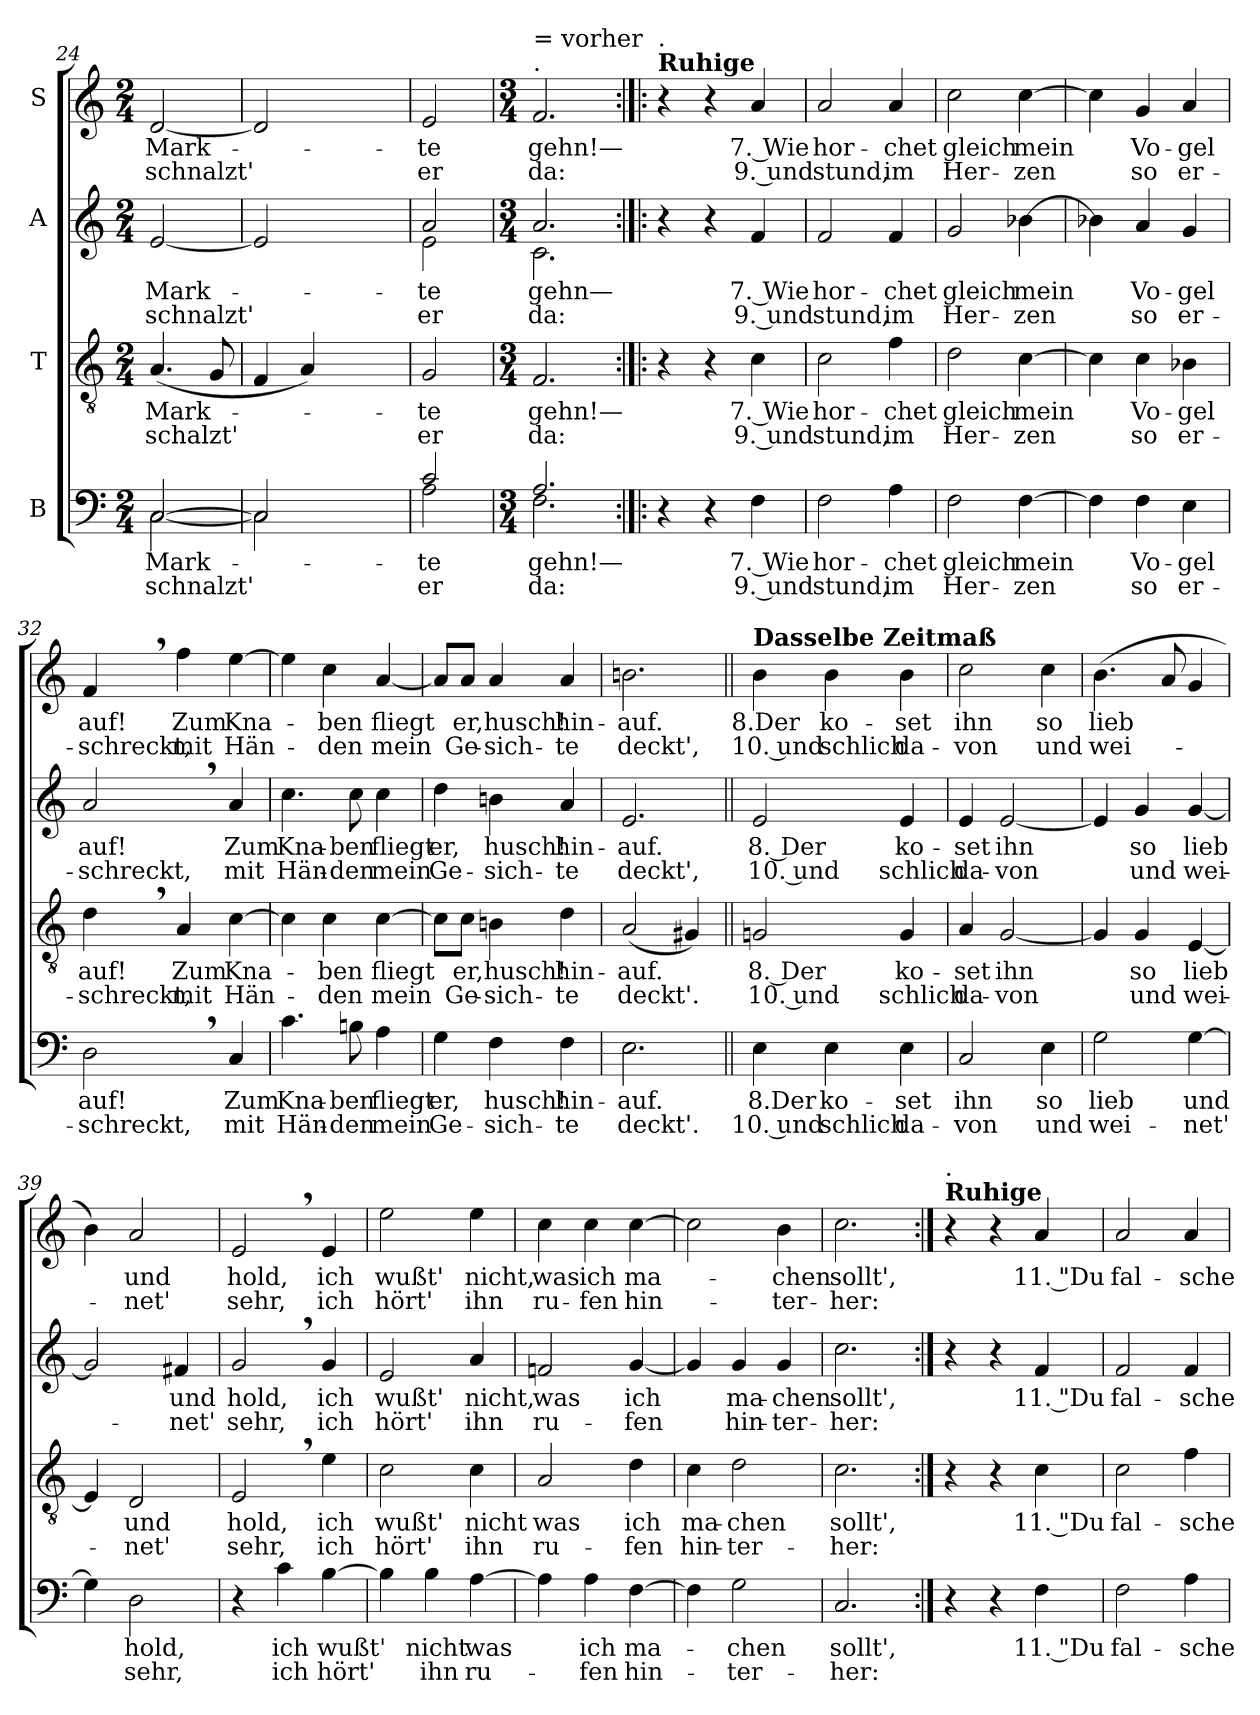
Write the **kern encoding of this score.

**kern	**text	**text	**kern	**text	**text	**kern	**text	**text	**kern	**text	**text
*part4	*part4	*part4	*part3	*part3	*part3	*part2	*part2	*part2	*part1	*part1	*part1
*staff4	*staff4	*staff4	*staff3	*staff3	*staff3	*staff2	*staff2	*staff2	*staff1	*staff1	*staff1
*I"B	*	*	*I"T	*	*	*I"A	*	*	*I"S	*	*
*clefF4	*	*	*clefGv2	*	*	*clefG2	*	*	*clefG2	*	*
*k[]	*	*	*k[]	*	*	*k[]	*	*	*k[]	*	*
*C:	*	*	*C:	*	*	*C:	*	*	*C:	*	*
*M2/4	*	*	*M2/4	*	*	*M2/4	*	*	*M2/4	*	*
=24	=24	=24	=24	=24	=24	=24	=24	=24	=24	=24	=24
!	!LO:LY:b	!LO:LY:b	!	!LO:LY:b	!LO:LY:b	!	!LO:LY:b	!LO:LY:b	!	!LO:LY:b	!LO:LY:b
*^	*	*	*	*	*	*	*	*	*	*	*
[>2C/	[<2C\	Mark-	schnalzt'	(<4.A/	Mark-	sch\nalzt'	[2e/	Mark-	schnalzt'	[2d/	Mark-	schnalzt'
.	.	.	.	8G/	.	.	.	.	.	.	.	.
=25	=25	=25	=25	=25	=25	=25	=25	=25	=25	=25	=25	=25
2C/]	2C\]	.	.	4F/	.	.	2e/]	.	.	2d/]	.	.
.	.	.	.	4A/)	.	.	.	.	.	.	.	.
=26	=26	=26	=26	=26	=26	=26	=26	=26	=26	=26	=26	=26
!	!	!LO:LY:b	!LO:LY:b	!	!LO:LY:b	!LO:LY:b	!	!LO:LY:b	!LO:LY:b	!	!LO:LY:b	!LO:LY:b
*	*	*	*	*	*	*	*^	*	*	*	*	*
2c/	2A\	-te	er	2G/	-te	er	2a/	2e\	-te	er	2e/	-te	er
=27	=27	=27	=27	=27	=27	=27	=27	=27	=27	=27	=27	=27	=27
*M3/4	*	*	*	*M3/4	*	*	*M3/4	*	*	*	*M3/4	*	*
!	!	!	!	!	!	!	!	!	!	!	!LO:TX:a:t=.	!	!
!	!	!	!	!	!	!	!	!	!	!	!LO:TX:a:t== vorher	!	!
!	!	!LO:LY:b	!LO:LY:b	!	!LO:LY:b	!LO:LY:b	!	!	!LO:LY:b	!LO:LY:b	!	!LO:LY:b	!LO:LY:b
2.A/	2.F\	gehn!—	da:	2.F/	gehn!—	da:	2.a/	2.c\	gehn—	da:	2.f/	gehn!—	da:
=28:|!|:	=28:|!|:	=28:|!|:	=28:|!|:	=28:|!|:	=28:|!|:	=28:|!|:	=28:|!|:	=28:|!|:	=28:|!|:	=28:|!|:	=28:|!|:	=28:|!|:	=28:|!|:
!	!	!	!	!	!	!	!	!	!	!	!LO:TX:a:B:t=Ruhige	!	!
!	!	!	!	!	!	!	!	!	!	!	!LO:TX:a:t=.	!	!
*v	*v	*	*	*	*	*	*v	*v	*	*	*	*	*
4r	.	.	4r	.	.	4r	.	.	4r	.	.
4r	.	.	4r	.	.	4r	.	.	4r	.	.
!	!LO:LY:b	!LO:LY:b	!	!LO:LY:b	!LO:LY:b	!	!LO:LY:b	!LO:LY:b	!	!LO:LY:b	!LO:LY:b
4F\	7. Wie	9. und	4c\	7. Wie	9. und	4f/	7. Wie	9. und	4a/	7. Wie	9. und
=29	=29	=29	=29	=29	=29	=29	=29	=29	=29	=29	=29
!	!LO:LY:b	!LO:LY:b	!	!LO:LY:b	!LO:LY:b	!	!LO:LY:b	!LO:LY:b	!	!LO:LY:b	!LO:LY:b
2F\	hor-	stund,	2c\	hor-	stund,	2f/	hor-	stund,	2a/	hor-	stund,
!	!LO:LY:b	!LO:LY:b	!	!LO:LY:b	!LO:LY:b	!	!LO:LY:b	!LO:LY:b	!	!LO:LY:b	!LO:LY:b
4A\	-chet	im	4f\	-chet	im	4f/	-chet	im	4a/	-chet	im
=30	=30	=30	=30	=30	=30	=30	=30	=30	=30	=30	=30
!	!LO:LY:b	!LO:LY:b	!	!LO:LY:b	!LO:LY:b	!	!LO:LY:b	!LO:LY:b	!	!LO:LY:b	!LO:LY:b
2F\	gleich	Her-	2d\	gleich	Her-	2g/	gleich	Her-	2cc\	gleich	Her-
!	!LO:LY:b	!LO:LY:b	!	!LO:LY:b	!LO:LY:b	!	!LO:LY:b	!LO:LY:b	!	!LO:LY:b	!LO:LY:b
[4F\	mein	-zen	[4c\	mein	-zen	[4b-X\	mein	-zen	[4cc\	mein	-zen
!!LO:LB:g=z
=31	=31	=31	=31	=31	=31	=31	=31	=31	=31	=31	=31
4F\]	.	.	4c\]	.	.	4b-X\]	.	.	4cc\]	.	.
!	!LO:LY:b	!LO:LY:b	!	!LO:LY:b	!LO:LY:b	!	!LO:LY:b	!LO:LY:b	!	!LO:LY:b	!LO:LY:b
4F\	Vo-	so	4c\	Vo-	so	4a/	Vo-	so	4g/	Vo-	so
!	!LO:LY:b	!LO:LY:b	!	!LO:LY:b	!LO:LY:b	!	!LO:LY:b	!LO:LY:b	!	!LO:LY:b	!LO:LY:b
4E\	-gel	er-	4B-X\	-gel	er-	4g/	-gel	er-	4a/	-gel	er-
=32	=32	=32	=32	=32	=32	=32	=32	=32	=32	=32	=32
!	!LO:LY:b	!LO:LY:b	!	!LO:LY:b	!LO:LY:b	!	!LO:LY:b	!LO:LY:b	!	!LO:LY:b	!LO:LY:b
2D,>\	auf!	-schreckt,	4d,>\	auf!	-schreckt,	2a,>/	auf!	-schreckt,	4f,>/	auf!	-schreckt,
!	!	!	!	!LO:LY:b	!LO:LY:b	!	!	!	!	!LO:LY:b	!LO:LY:b
.	.	.	4A/	Zum	mit	.	.	.	4ff\	Zum	mit
!	!LO:LY:b	!LO:LY:b	!	!LO:LY:b	!LO:LY:b	!	!LO:LY:b	!LO:LY:b	!	!LO:LY:b	!LO:LY:b
4C/	Zum	mit	[4c\	Kna-	Hän-	4a/	Zum	mit	[4ee\	Kna-	Hän-
=33	=33	=33	=33	=33	=33	=33	=33	=33	=33	=33	=33
!	!LO:LY:b	!LO:LY:b	!	!	!	!	!LO:LY:b	!LO:LY:b	!	!	!
4.c\	Kna-	Hän-	4c\]	.	.	4.cc\	Kna-	Hän-	4ee\]	.	.
!	!	!	!	!LO:LY:b	!LO:LY:b	!	!	!	!	!LO:LY:b	!LO:LY:b
.	.	.	4c\	-ben	-den	.	.	.	4cc\	-ben	-den
!	!LO:LY:b	!LO:LY:b	!	!	!	!	!LO:LY:b	!LO:LY:b	!	!	!
8Bn\	-ben	-den	.	.	.	8cc\	-ben	-den	.	.	.
!	!LO:LY:b	!LO:LY:b	!	!LO:LY:b	!LO:LY:b	!	!LO:LY:b	!LO:LY:b	!	!LO:LY:b	!LO:LY:b
4A\	fliegt	mein	[4c\	fliegt	mein	4cc\	fliegt	mein	[4a/	fliegt	mein
=34	=34	=34	=34	=34	=34	=34	=34	=34	=34	=34	=34
!	!LO:LY:b	!LO:LY:b	!	!	!	!	!LO:LY:b	!LO:LY:b	!	!	!
4G\	er,	Ge-	8c\L]	.	.	4dd\	er,	Ge-	8a/L]	.	.
!	!	!	!	!LO:LY:b	!LO:LY:b	!	!	!	!	!LO:LY:b	!LO:LY:b
.	.	.	8c\J	er,	Ge-	.	.	.	8a/J	er,	Ge-
!	!LO:LY:b	!LO:LY:b	!	!LO:LY:b	!LO:LY:b	!	!LO:LY:b	!LO:LY:b	!	!LO:LY:b	!LO:LY:b
4F\	husch!	-sich-	4Bn\	husch!	-sich-	4bn\	husch!	-sich-	4a/	husch!	-sich-
!	!LO:LY:b	!LO:LY:b	!	!LO:LY:b	!LO:LY:b	!	!LO:LY:b	!LO:LY:b	!	!LO:LY:b	!LO:LY:b
4F\	hin-	-te	4d\	hin-	-te	4a/	hin-	-te	4a/	hin-	-te
=35	=35	=35	=35	=35	=35	=35	=35	=35	=35	=35	=35
!	!LO:LY:b	!LO:LY:b	!	!LO:LY:b	!LO:LY:b	!	!LO:LY:b	!LO:LY:b	!	!LO:LY:b	!LO:LY:b
2.E\	-auf.	deckt'.	(<2A/	-auf.	deckt'.	2.e/	-auf.	deckt',	2.bn\	-auf.	deckt',
.	.	.	4G#X/)	.	.	.	.	.	.	.	.
=36||	=36||	=36||	=36||	=36||	=36||	=36||	=36||	=36||	=36||	=36||	=36||
!	!	!	!	!	!	!	!	!	!LO:TX:a:B:t=Dasselbe Zeitmaß	!	!
!	!LO:LY:b	!LO:LY:b	!	!LO:LY:b	!LO:LY:b	!	!LO:LY:b	!LO:LY:b	!	!LO:LY:b	!LO:LY:b
4E\	8.Der	10. und	2Gn/	8. Der	10. und	2e/	8. Der	10. und	4b\	8.Der	10. und
!	!LO:LY:b	!LO:LY:b	!	!	!	!	!	!	!	!LO:LY:b	!LO:LY:b
4E\	ko-	schlich	.	.	.	.	.	.	4b\	ko-	schlich
!	!LO:LY:b	!LO:LY:b	!	!LO:LY:b	!LO:LY:b	!	!LO:LY:b	!LO:LY:b	!	!LO:LY:b	!LO:LY:b
4E\	-set	da-	4G/	ko-	schlich	4e/	ko-	schlich	4b\	-set	da-
=37	=37	=37	=37	=37	=37	=37	=37	=37	=37	=37	=37
!	!LO:LY:b	!LO:LY:b	!	!LO:LY:b	!LO:LY:b	!	!LO:LY:b	!LO:LY:b	!	!LO:LY:b	!LO:LY:b
2C/	ihn	-von	4A/	-set	da-	4e/	-set	da-	2cc\	ihn	-von
!	!	!	!	!LO:LY:b	!LO:LY:b	!	!LO:LY:b	!LO:LY:b	!	!	!
.	.	.	[2G/	ihn	-von	[2e/	ihn	-von	.	.	.
!	!LO:LY:b	!LO:LY:b	!	!	!	!	!	!	!	!LO:LY:b	!LO:LY:b
4E\	so	und	.	.	.	.	.	.	4cc\	so	und
!!LO:LB:g=z
=38	=38	=38	=38	=38	=38	=38	=38	=38	=38	=38	=38
!	!LO:LY:b	!LO:LY:b	!	!	!	!	!	!	!	!LO:LY:b	!LO:LY:b
2G\	lieb	wei-	4G/]	.	.	4e/]	.	.	(>4.b\	lieb	wei-
!	!	!	!	!LO:LY:b	!LO:LY:b	!	!LO:LY:b	!LO:LY:b	!	!	!
.	.	.	4G/	so	und	4g/	so	und	.	.	.
.	.	.	.	.	.	.	.	.	8a/	.	.
!	!LO:LY:b	!LO:LY:b	!	!LO:LY:b	!LO:LY:b	!	!LO:LY:b	!LO:LY:b	!	!	!
[4G\	und	-net'	[4E/	lieb	wei-	[4g/	lieb	wei-	4g/	.	.
=39	=39	=39	=39	=39	=39	=39	=39	=39	=39	=39	=39
4G\]	.	.	4E/]	.	.	2g/]	.	.	4b\)	.	.
!	!LO:LY:b	!LO:LY:b	!	!LO:LY:b	!LO:LY:b	!	!	!	!	!LO:LY:b	!LO:LY:b
2D\	hold,	sehr,	2D/	und	-net'	.	.	.	2a/	und	-net'
!	!	!	!	!	!	!	!LO:LY:b	!LO:LY:b	!	!	!
.	.	.	.	.	.	4f#X/	und	-net'	.	.	.
=40	=40	=40	=40	=40	=40	=40	=40	=40	=40	=40	=40
!	!	!	!	!LO:LY:b	!LO:LY:b	!	!LO:LY:b	!LO:LY:b	!	!LO:LY:b	!LO:LY:b
4r	.	.	2E,>/	hold,	sehr,	2g,>/	hold,	sehr,	2e,>/	hold,	sehr,
!	!LO:LY:b	!LO:LY:b	!	!	!	!	!	!	!	!	!
4c\	ich	ich	.	.	.	.	.	.	.	.	.
!	!LO:LY:b	!LO:LY:b	!	!LO:LY:b	!LO:LY:b	!	!LO:LY:b	!LO:LY:b	!	!LO:LY:b	!LO:LY:b
[4B\	wußt'	hört'	4e\	ich	ich	4g/	ich	ich	4e/	ich	ich
=41	=41	=41	=41	=41	=41	=41	=41	=41	=41	=41	=41
!	!	!	!	!LO:LY:b	!LO:LY:b	!	!LO:LY:b	!LO:LY:b	!	!LO:LY:b	!LO:LY:b
4B\]	.	.	2c\	wußt'	hört'	2e/	wußt'	hört'	2ee\	wußt'	hört'
!	!LO:LY:b	!LO:LY:b	!	!	!	!	!	!	!	!	!
4B\	nicht	ihn	.	.	.	.	.	.	.	.	.
!	!LO:LY:b	!LO:LY:b	!	!LO:LY:b	!LO:LY:b	!	!LO:LY:b	!LO:LY:b	!	!LO:LY:b	!LO:LY:b
[4A\	was	ru-	4c\	nicht	ihn	4a/	nicht,	ihn	4ee\	nicht,	ihn
=42	=42	=42	=42	=42	=42	=42	=42	=42	=42	=42	=42
!	!	!	!	!LO:LY:b	!LO:LY:b	!	!LO:LY:b	!LO:LY:b	!	!LO:LY:b	!LO:LY:b
4A\]	.	.	2A/	was	ru-	2fn/	was	ru-	4cc\	was	ru-
!	!LO:LY:b	!LO:LY:b	!	!	!	!	!	!	!	!LO:LY:b	!LO:LY:b
4A\	ich	-fen	.	.	.	.	.	.	4cc\	ich	-fen
!	!LO:LY:b	!LO:LY:b	!	!LO:LY:b	!LO:LY:b	!	!LO:LY:b	!LO:LY:b	!	!LO:LY:b	!LO:LY:b
[4F\	ma-	hin-	4d\	ich	-fen	[4g/	ich	-fen	[4cc\	ma-	hin-
=43	=43	=43	=43	=43	=43	=43	=43	=43	=43	=43	=43
!	!	!	!	!LO:LY:b	!LO:LY:b	!	!	!	!	!	!
4F\]	.	.	4c\	ma-	hin-	4g/]	.	.	2cc\]	.	.
!	!LO:LY:b	!LO:LY:b	!	!LO:LY:b	!LO:LY:b	!	!LO:LY:b	!LO:LY:b	!	!	!
2G\	-chen	-ter-	2d\	-chen	-ter-	4g/	ma-	hin-	.	.	.
!	!	!	!	!	!	!	!LO:LY:b	!LO:LY:b	!	!LO:LY:b	!LO:LY:b
.	.	.	.	.	.	4g/	-chen	-ter-	4b\	-chen	-ter-
=44	=44	=44	=44	=44	=44	=44	=44	=44	=44	=44	=44
!	!LO:LY:b	!LO:LY:b	!	!LO:LY:b	!LO:LY:b	!	!LO:LY:b	!LO:LY:b	!	!LO:LY:b	!LO:LY:b
2.C/	sollt',	-her:	2.c\	sollt',	-her:	2.cc\	sollt',	-her:	2.cc\	sollt',	-her:
!!LO:PB:g=z
=45:|!	=45:|!	=45:|!	=45:|!	=45:|!	=45:|!	=45:|!	=45:|!	=45:|!	=45:|!	=45:|!	=45:|!
!	!	!	!	!	!	!	!	!	!LO:TX:a:B:t=Ruhige	!	!
!	!	!	!	!	!	!	!	!	!LO:TX:a:t=.	!	!
4r	.	.	4r	.	.	4r	.	.	4r	.	.
4r	.	.	4r	.	.	4r	.	.	4r	.	.
!	!LO:LY:b	!	!	!LO:LY:b	!	!	!LO:LY:b	!	!	!LO:LY:b	!
4F\	11. "Du	.	4c\	11. "Du	.	4f/	11. "Du	.	4a/	11. "Du	.
=46	=46	=46	=46	=46	=46	=46	=46	=46	=46	=46	=46
!	!LO:LY:b	!	!	!LO:LY:b	!	!	!LO:LY:b	!	!	!LO:LY:b	!
2F\	fal-	.	2c\	fal-	.	2f/	fal-	.	2a/	fal-	.
!	!LO:LY:b	!	!	!LO:LY:b	!	!	!LO:LY:b	!	!	!LO:LY:b	!
4A\	-sche	.	4f\	-sche	.	4f/	-sche	.	4a/	-sche	.
=	=	=	=	=	=	=	=	=	=	=	=
*-	*-	*-	*-	*-	*-	*-	*-	*-	*-	*-	*-
